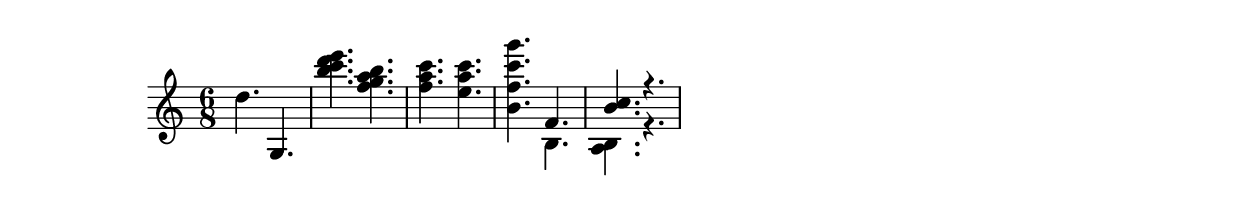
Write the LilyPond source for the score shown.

\version "2.10.0" \header{


    texidoc=" Noteheads can have dots, and rests too.  
    Augmentation dots should never be printed on a staff line,
but rather be shifted vertically. They should go up, but in case of
multiple parts, the down stems have down shifted dots.  In case of
chords, all dots should be in a column.  The dots follow the shift
of rests when avoiding collisions.

The priorities to print the dots are (ranked in importance):

@itemize @bullet
@item keeping dots off staff lines,
@item keeping dots close to their  note heads,
@item moving dots in the direction specified by the voice,
@item moving dots up.
@end itemize

"
}



\context Voice \relative c'' {
  \time 6/8
  d4. g,,
  \stemDown
  <b'' c d e>4.  <f g a b>
  <f a c> <e a c> <b f' c' g'>
  
  
  <<
    { f  <b c> r4.  }\\
    { b, <a b> r4. }
  >>
  
  
}

